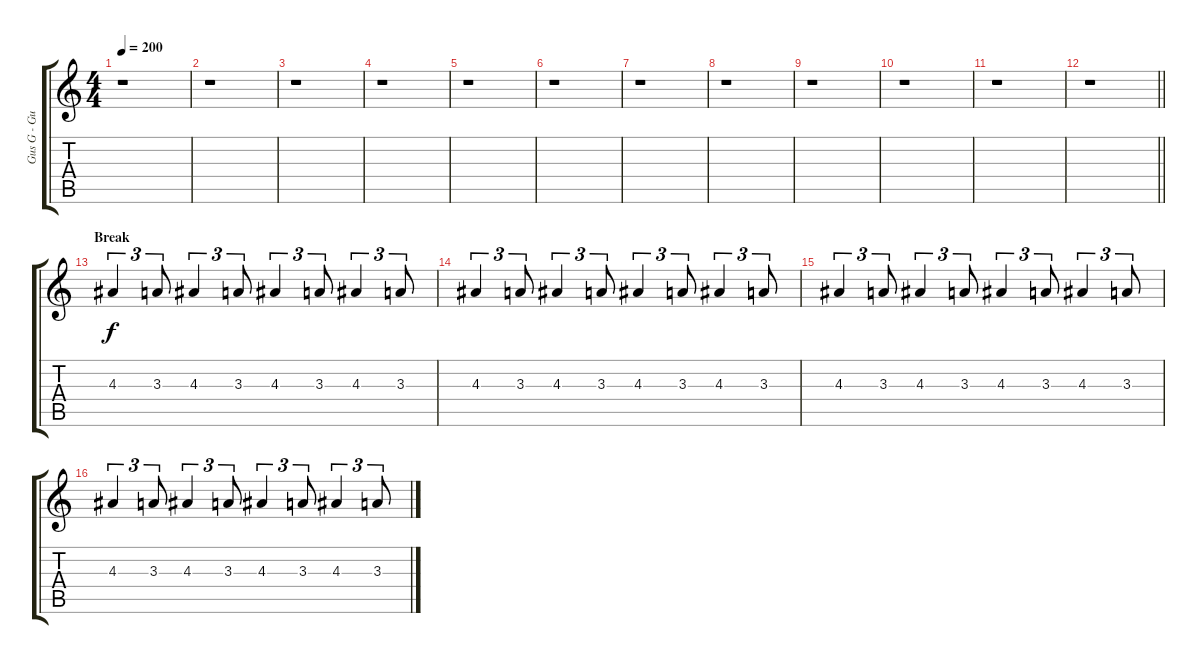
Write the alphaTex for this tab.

\track ("Gus G - Guitars" "Gus G - Gu") {instrument distortionguitar}
\staff {score tabs}
\tuning (Eb4 Bb3 Gb3 Db3 Ab2 Eb2) {hide}
\ts (4 4)
\tempo 200
\clef g2
\ks c
r.1{dy f} |
r.1 |
r.1 |
r.1 |
r.1 |
r.1 |
r.1 |
r.1 |
r.1 |
r.1 |
r.1 |
\barLineRight lightlight
r.1 |
\section ("" "Break")
4.3.4{tu (3 2)} 3.3.8{tu (3 2)} 4.3.4{tu (3 2)} 3.3.8{tu (3 2)} 4.3.4{tu (3 2)} 3.3.8{tu (3 2)} 4.3.4{tu (3 2)} 3.3.8{tu (3 2)} |
4.3.4{tu (3 2)} 3.3.8{tu (3 2)} 4.3.4{tu (3 2)} 3.3.8{tu (3 2)} 4.3.4{tu (3 2)} 3.3.8{tu (3 2)} 4.3.4{tu (3 2)} 3.3.8{tu (3 2)} |
4.3.4{tu (3 2)} 3.3.8{tu (3 2)} 4.3.4{tu (3 2)} 3.3.8{tu (3 2)} 4.3.4{tu (3 2)} 3.3.8{tu (3 2)} 4.3.4{tu (3 2)} 3.3.8{tu (3 2)} |
4.3.4{tu (3 2)} 3.3.8{tu (3 2)} 4.3.4{tu (3 2)} 3.3.8{tu (3 2)} 4.3.4{tu (3 2)} 3.3.8{tu (3 2)} 4.3.4{tu (3 2)} 3.3.8{tu (3 2)}
